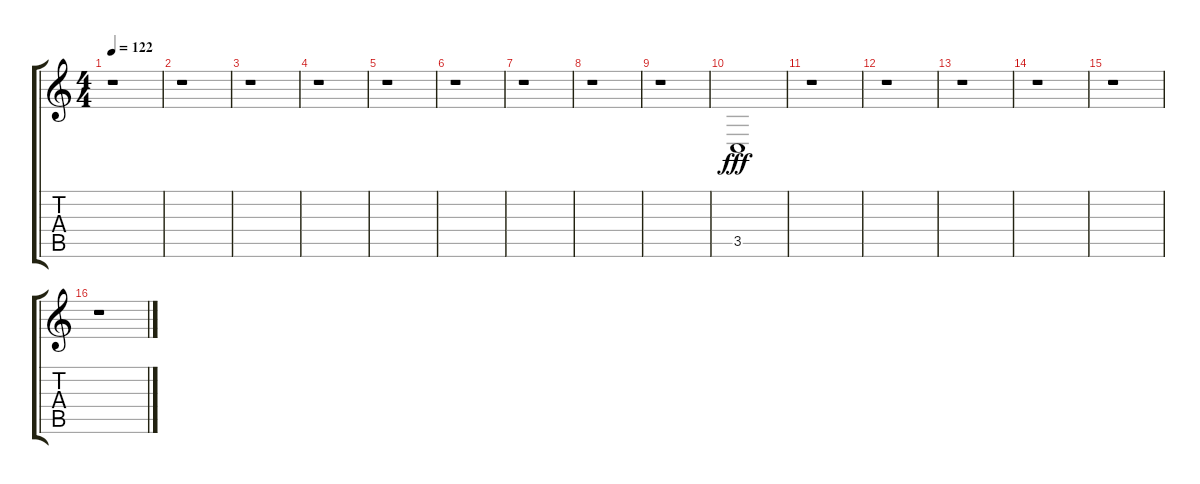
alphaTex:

\track "" {instrument fx3crystal}
\staff {score tabs}
\tuning (E4 B3 G3 D3 A2 E2) {hide}
\ts (4 4)
\tempo 122
\clef g2
\ks c
r.1{dy fff} |
r.1 |
r.1 |
r.1 |
r.1 |
r.1 |
r.1 |
r.1 |
r.1 |
3.5.1 |
r.1 |
r.1 |
r.1 |
r.1 |
r.1 |
r.1
